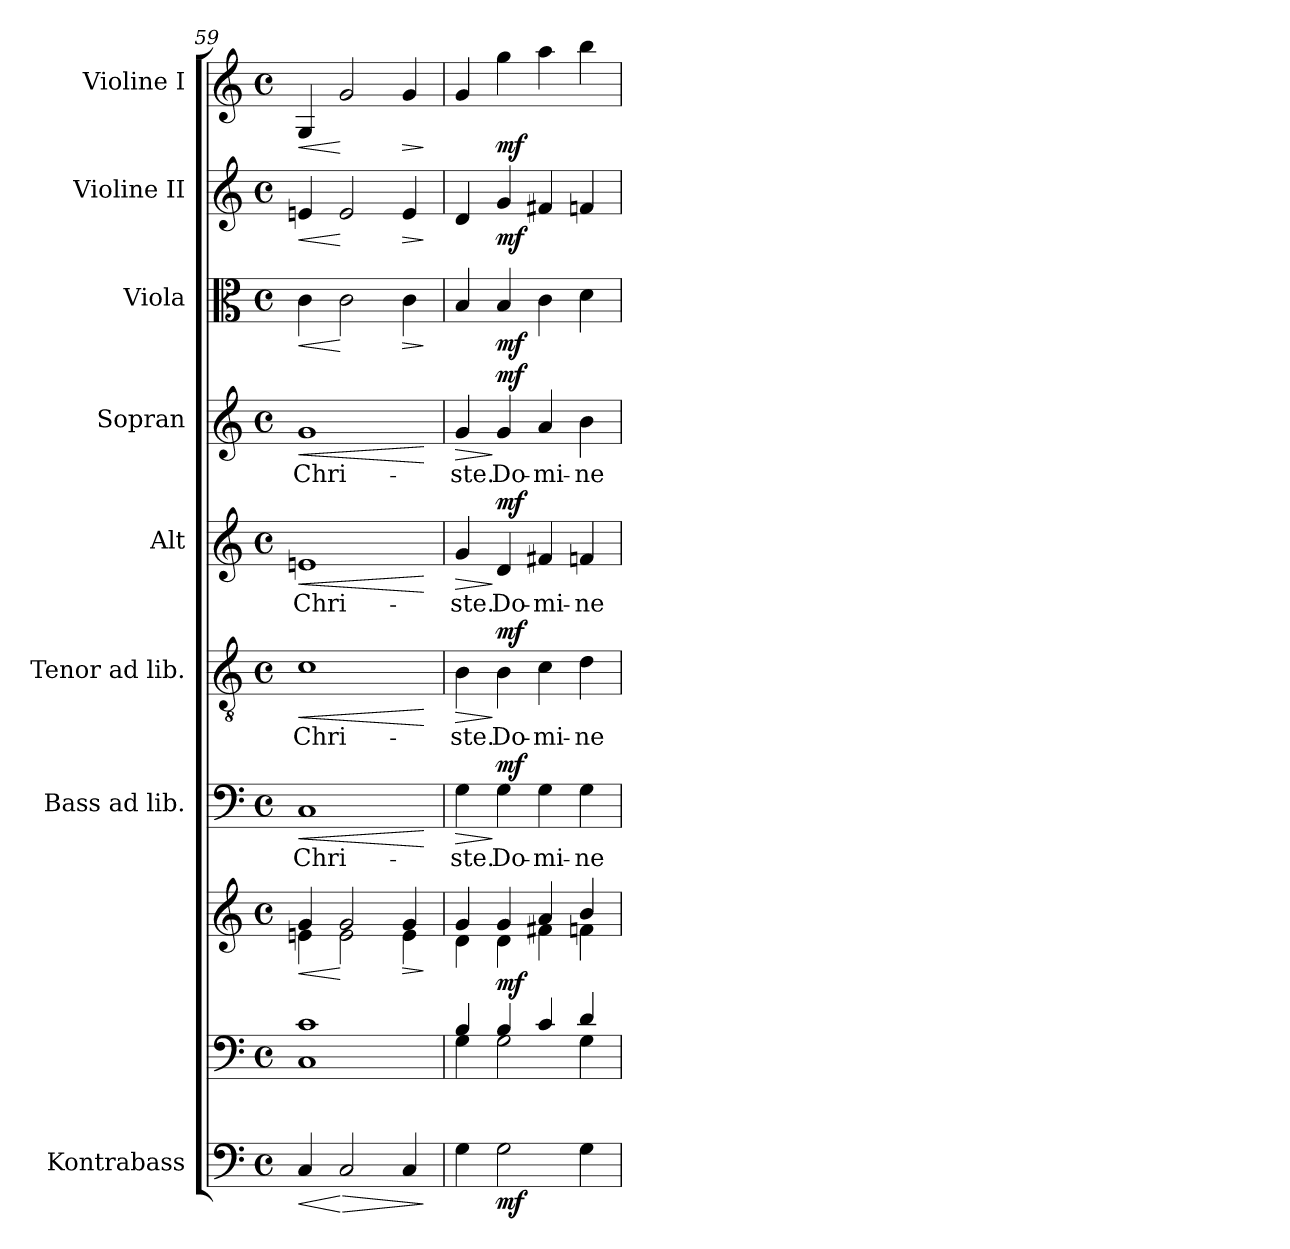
**kern	**dynam	**kern	**kern	**dynam	**kern	**text	**dynam	**kern	**text	**dynam	**kern	**text	**dynam	**kern	**text	**dynam	**kern	**dynam	**kern	**dynam	**kern	**dynam
*part9	*part9	*part8	*part8	*part8	*part7	*part7	*part7	*part6	*part6	*part6	*part5	*part5	*part5	*part4	*part4	*part4	*part3	*part3	*part2	*part2	*part1	*part1
*staff10	*staff10	*staff9	*staff8	*staff8/9	*staff7	*staff7	*staff7	*staff6	*staff6	*staff6	*staff5	*staff5	*staff5	*staff4	*staff4	*staff4	*staff3	*staff3	*staff2	*staff2	*staff1	*staff1
*I"Kontrabass	*	*	*	*	*I"Bass ad lib.	*	*	*I"Tenor ad lib.	*	*	*I"Alt	*	*	*I"Sopran	*	*	*I"Viola	*	*I"Violine II	*	*I"Violine I	*
*I'Kb.	*	*	*	*	*I'B.	*	*	*I'T.	*	*	*I'A.	*	*	*I'S.	*	*	*I'Vla.	*	*I'Vl. II	*	*I'Vl. I	*
!!LO:PB:g=z
*clefF4	*	*clefF4	*clefG2	*	*clefF4	*	*	*clefGv2	*	*	*clefG2	*	*	*clefG2	*	*	*clefC3	*	*clefG2	*	*clefG2	*
*ITrd7c12	*	*	*	*	*	*	*	*	*	*	*	*	*	*	*	*	*	*	*	*	*	*
*k[]	*	*k[]	*k[]	*	*k[]	*	*	*k[]	*	*	*k[]	*	*	*k[]	*	*	*k[]	*	*k[]	*	*k[]	*
*C:	*	*C:	*C:	*	*C:	*	*	*C:	*	*	*C:	*	*	*C:	*	*	*C:	*	*C:	*	*C:	*
*M4/4	*	*M4/4	*M4/4	*	*M4/4	*	*	*M4/4	*	*	*M4/4	*	*	*M4/4	*	*	*M4/4	*	*M4/4	*	*M4/4	*
*met(c)	*	*met(c)	*met(c)	*	*met(c)	*	*	*met(c)	*	*	*met(c)	*	*	*met(c)	*	*	*met(c)	*	*met(c)	*	*met(c)	*
=59	=59	=59	=59	=59	=59	=59	=59	=59	=59	=59	=59	=59	=59	=59	=59	=59	=59	=59	=59	=59	=59	=59
!	!LO:HP:b	!	!	!LO:HP:b	!	!LO:LY:b	!LO:HP:b	!	!LO:LY:b	!LO:HP:b	!	!LO:LY:b	!LO:HP:b	!	!LO:LY:b	!LO:HP:b	!	!LO:HP:b	!	!LO:HP:b	!	!LO:HP:b
*	*	*^	*^	*	*	*	*	*	*	*	*	*	*	*	*	*	*	*	*	*	*	*
4CC/	<	1c	1C	4g/	4en\	<	1C	Chri-	<	1c	Chri-	<	1en	Chri-	<	1g	Chri-	<	4c\	<	4en/	<	4G/	<
!	!LO:HP:n=1:b	!	!	!	!	!	!	!	!	!	!	!	!	!	!	!	!	!	!	!	!	!	!	!
2CC/	[ >	.	.	2g/	2e\	[	.	.	.	.	.	.	.	.	.	.	.	.	2c\	[	2e/	[	2g/	[
!	!	!	!	!	!	!LO:HP:b	!	!	!	!	!	!	!	!	!	!	!	!	!	!LO:HP:b	!	!LO:HP:b	!	!LO:HP:b
4CC/	.	.	.	4g/	4e\	>	.	.	.	.	.	.	.	.	.	.	.	.	4c\	>	4e/	>	4g/	>
*	*	*v	*v	*	*	*	*	*	*	*	*	*	*	*	*	*	*	*	*	*	*	*	*	*
*	*	*	*v	*v	*	*	*	*	*	*	*	*	*	*	*	*	*	*	*	*	*	*	*
.	]	.	.	]	.	.	[	.	.	[	.	.	[	.	.	[	.	]	.	]	.	]
=60	=60	=60	=60	=60	=60	=60	=60	=60	=60	=60	=60	=60	=60	=60	=60	=60	=60	=60	=60	=60	=60	=60
*	*	*^	*^	*	*	*	*	*	*	*	*	*	*	*	*	*	*	*	*	*	*	*
!	!	!	!	!	!	!	!	!LO:LY:b	!LO:HP:b	!	!LO:LY:b	!LO:HP:b	!	!LO:LY:b	!LO:HP:b	!	!LO:LY:b	!LO:HP:b	!	!	!	!	!	!
4GG\	.	4B/	4G\	4g/	4d\	.	4G\	-ste.	>	4B\	-ste.	>	4g/	-ste.	>	4g/	-ste.	>	4B/	.	4d/	.	4g/	.
!	!LO:DY:b	!	!	!	!	!LO:DY:b	!	!LO:LY:b	!LO:DY:n=1:a	!	!LO:LY:b	!LO:DY:n=1:a	!	!LO:LY:b	!LO:DY:n=1:a	!	!LO:LY:b	!LO:DY:n=1:a	!	!LO:DY:b	!	!LO:DY:b	!	!LO:DY:b
2GG\	mf	4B/	2G\	4g/	4d\	mf	4G\	Do-	] mf	4B\	Do-	] mf	4d/	Do-	] mf	4g/	Do-	] mf	4B/	mf	4g/	mf	4gg\	mf
!	!	!	!	!	!	!	!	!LO:LY:b	!	!	!LO:LY:b	!	!	!LO:LY:b	!	!	!LO:LY:b	!	!	!	!	!	!	!
.	.	4c/	.	4a/	4f#X\	.	4G\	-mi-	.	4c\	-mi-	.	4f#X/	-mi-	.	4a/	-mi-	.	4c\	.	4f#X/	.	4aa\	.
!	!	!	!	!	!	!	!	!LO:LY:b	!	!	!LO:LY:b	!	!	!LO:LY:b	!	!	!LO:LY:b	!	!	!	!	!	!	!
4GG\	.	4d/	4G\	4b/	4fn\	.	4G\	-ne	.	4d\	-ne	.	4fn/	-ne	.	4b\	-ne	.	4d\	.	4fn/	.	4bb\	.
*	*	*v	*v	*	*	*	*	*	*	*	*	*	*	*	*	*	*	*	*	*	*	*	*	*
*	*	*	*v	*v	*	*	*	*	*	*	*	*	*	*	*	*	*	*	*	*	*	*	*
=	=	=	=	=	=	=	=	=	=	=	=	=	=	=	=	=	=	=	=	=	=	=
*-	*-	*-	*-	*-	*-	*-	*-	*-	*-	*-	*-	*-	*-	*-	*-	*-	*-	*-	*-	*-	*-	*-
